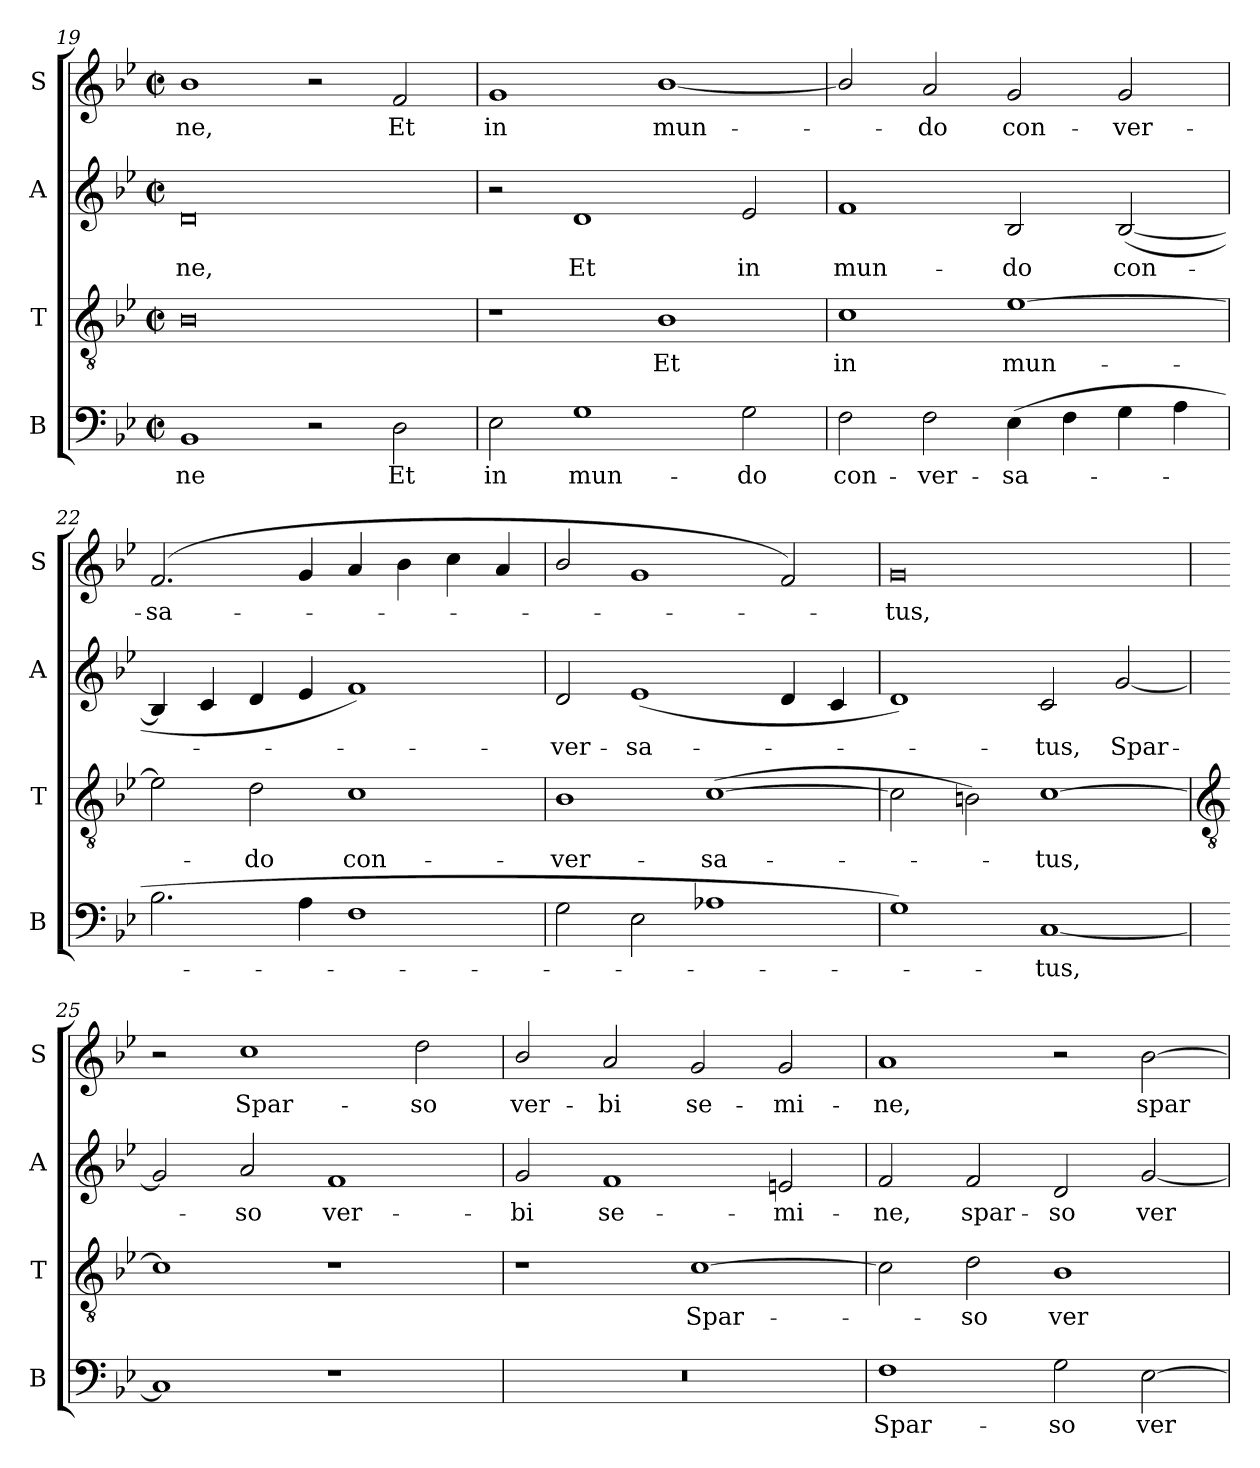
**kern	**text	**kern	**text	**kern	**text	**kern	**text
*part4	*part4	*part3	*part3	*part2	*part2	*part1	*part1
*staff4	*staff4	*staff3	*staff3	*staff2	*staff2	*staff1	*staff1
*I"B	*	*I"T	*	*I"A	*	*I"S	*
*I'B	*	*I'T	*	*I'A	*	*I'S	*
!!LO:LB:g=z
*clefF4	*	*clefGv2	*	*clefG2	*	*clefG2	*
*k[b-e-]	*	*k[b-e-]	*	*k[b-e-]	*	*k[b-e-]	*
*B-:	*	*B-:	*	*B-:	*	*B-:	*
*M4/2	*	*M4/2	*	*M4/2	*	*M4/2	*
*met(c|)	*	*met(c|)	*	*met(c|)	*	*met(c|)	*
=19	=19	=19	=19	=19	=19	=19	=19
!	!LO:LY:b	!	!	!	!LO:LY:b	!	!LO:LY:b
1BB-	-ne	0B-	.	0d	-ne,	1b-	-ne,
2r	.	.	.	.	.	2r	.
!	!LO:LY:b	!	!	!	!	!	!LO:LY:b
2D	Et	.	.	.	.	2f	Et
=20	=20	=20	=20	=20	=20	=20	=20
!	!LO:LY:b	!	!	!	!	!	!LO:LY:b
2E-	in	1r	.	2r	.	1g	in
!	!LO:LY:b	!	!	!	!LO:LY:b	!	!
1G	mun-	.	.	1d	Et	.	.
!	!	!	!LO:LY:b	!	!	!	!LO:LY:b
.	.	1B-	Et	.	.	[1b-/	mun-
!	!LO:LY:b	!	!	!	!LO:LY:b	!	!
2G	-do	.	.	2e-	in	.	.
=21	=21	=21	=21	=21	=21	=21	=21
!	!LO:LY:b	!	!LO:LY:b	!	!LO:LY:b	!	!
2F	con-	1c	in	1f	mun-	2b-/]	.
!	!LO:LY:b	!	!	!	!	!	!LO:LY:b
2F	-ver-	.	.	.	.	2a	do
!	!LO:LY:b	!	!LO:LY:b	!	!LO:LY:b	!	!LO:LY:b
(>4E-	-sa-	[1e-	mun-	2B-	-do	2g	con-
4F	.	.	.	.	.	.	.
!	!	!	!	!	!LO:LY:b	!	!LO:LY:b
4G	.	.	.	(<[2B-	con-	2g	-ver-
4A	.	.	.	.	.	.	.
=22	=22	=22	=22	=22	=22	=22	=22
!	!	!	!	!	!	!	!LO:LY:b
2.B-	.	2e-]	.	4B-]	.	(<2.f	-sa-
.	.	.	.	4c	.	.	.
!	!	!	!LO:LY:b	!	!	!	!
.	.	2d	do	4d	.	.	.
4A	.	.	.	4e-	.	4g	.
!	!	!	!LO:LY:b	!	!	!	!
1F	.	1c	con-	1f)	.	4a	.
.	.	.	.	.	.	4b-\	.
.	.	.	.	.	.	4cc\	.
.	.	.	.	.	.	4a	.
=23	=23	=23	=23	=23	=23	=23	=23
!	!	!	!LO:LY:b	!	!LO:LY:b	!	!
2G	.	1B-	-ver-	2d	ver-	2b-/	.
!	!	!	!	!	!LO:LY:b	!	!
2E-	.	.	.	(<1e-	-sa-	1g	.
!	!	!	!LO:LY:b	!	!	!	!
1A-X	.	(>[1c	-sa-	.	.	.	.
.	.	.	.	4d	.	2f)	.
.	.	.	.	4c	.	.	.
=24	=24	=24	=24	=24	=24	=24	=24
!	!	!	!	!	!	!	!LO:LY:b
1G)	.	2c]	.	1d)	.	0g	tus,
.	.	2Bn)	.	.	.	.	.
!	!LO:LY:b	!	!LO:LY:b	!	!LO:LY:b	!	!
[1C	tus,	[1c	tus,	2c	tus,	.	.
!	!	!	!	!	!LO:LY:b	!	!
.	.	.	.	[2g	Spar-	.	.
!!LO:LB:g=z
=25	=25	=25	=25	=25	=25	=25	=25
*	*	*clefGv2	*	*	*	*	*
1C]	.	1c]	.	2g]	.	2r	.
!	!	!	!	!	!LO:LY:b	!	!LO:LY:b
.	.	.	.	2a	so	1cc	Spar-
!	!	!	!	!	!LO:LY:b	!	!
1r	.	1r	.	1f	ver-	.	.
!	!	!	!	!	!	!	!LO:LY:b
.	.	.	.	.	.	2dd	-so
=26	=26	=26	=26	=26	=26	=26	=26
!	!	!	!	!	!LO:LY:b	!	!LO:LY:b
0r	.	1r	.	2g	-bi	2b-/	ver-
!	!	!	!	!	!LO:LY:b	!	!LO:LY:b
.	.	.	.	1f	se-	2a	-bi
!	!	!	!LO:LY:b	!	!	!	!LO:LY:b
.	.	[1c	Spar-	.	.	2g	se-
!	!	!	!	!	!LO:LY:b	!	!LO:LY:b
.	.	.	.	2en	-mi-	2g	-mi-
=27	=27	=27	=27	=27	=27	=27	=27
!	!LO:LY:b	!	!	!	!LO:LY:b	!	!LO:LY:b
1F	Spar-	2c]	.	2f	-ne,	1a	-ne,
!	!	!	!LO:LY:b	!	!LO:LY:b	!	!
.	.	2d	so	2f	spar-	.	.
!	!LO:LY:b	!	!LO:LY:b	!	!LO:LY:b	!	!
2G	-so	1B-	ver-	2d	-so	2r	.
!	!LO:LY:b	!	!	!	!LO:LY:b	!	!LO:LY:b
[2E-	ver-	.	.	[2g	ver-	[2b-	spar-
=	=	=	=	=	=	=	=
*-	*-	*-	*-	*-	*-	*-	*-
